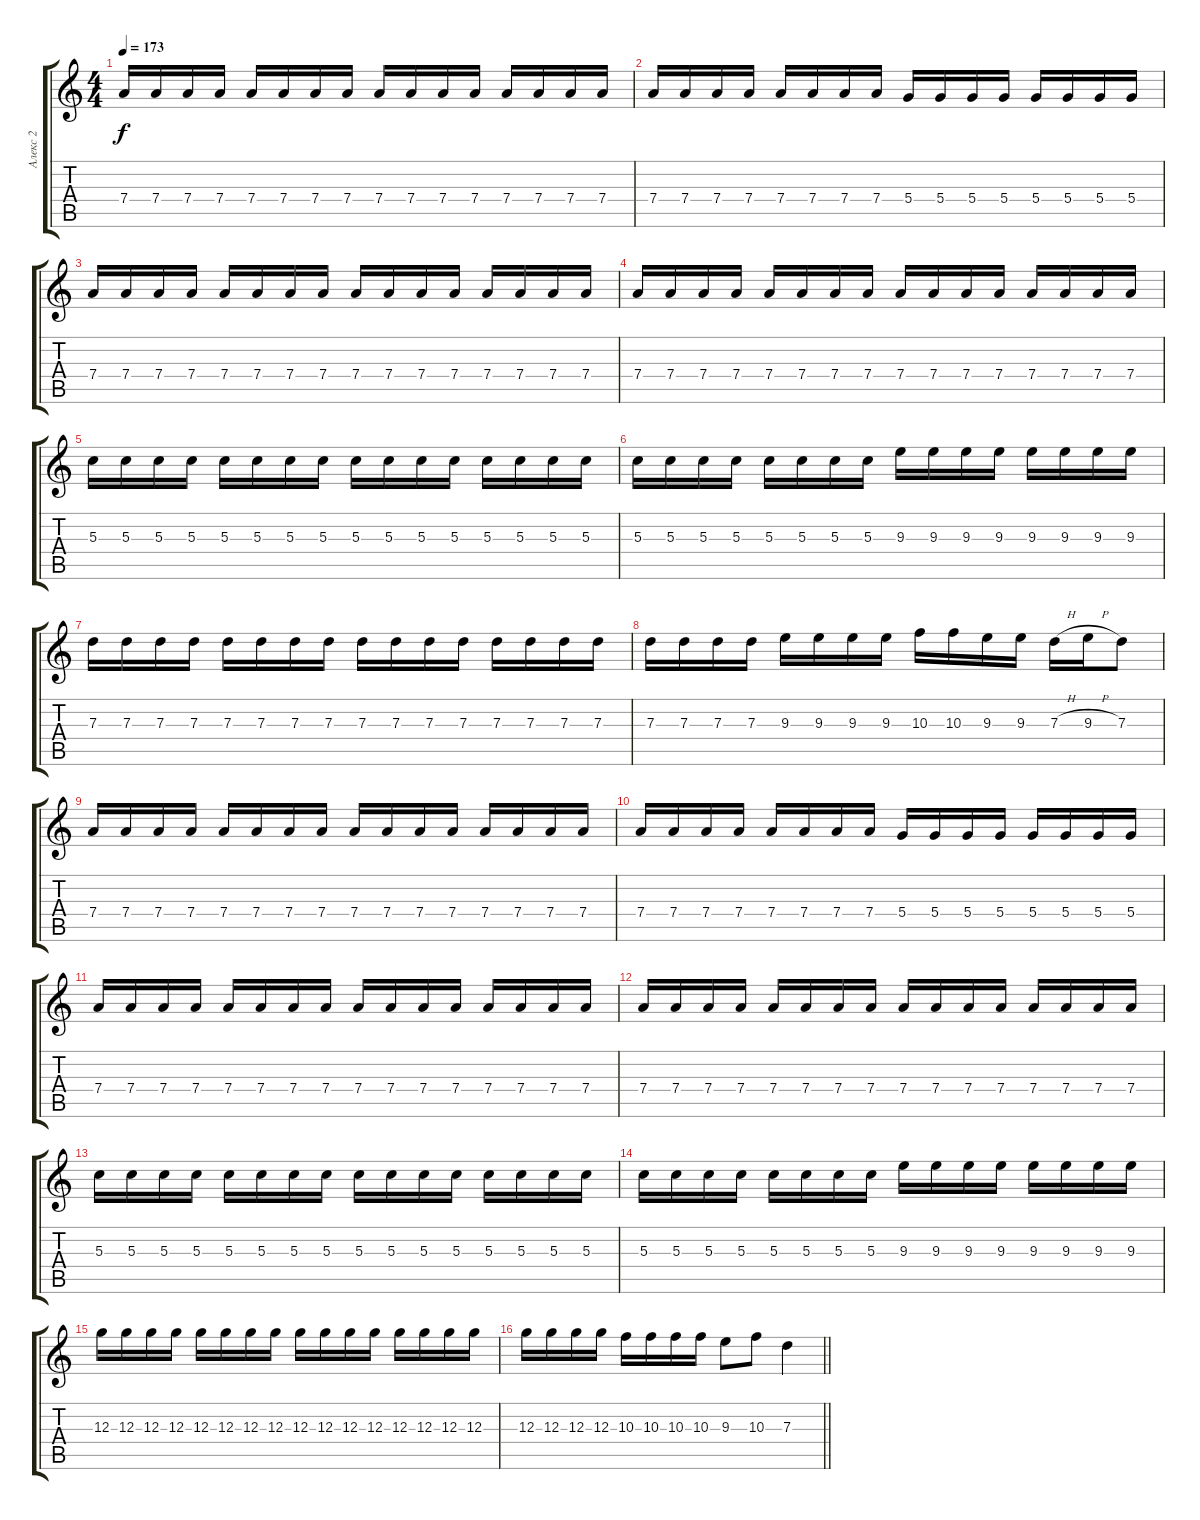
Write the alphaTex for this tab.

\track ("Алекс 2" "Алекс 2") {instrument distortionguitar}
\staff {score tabs}
\tuning (E4 B3 G3 D3 A2 E2) {hide}
\ts (4 4)
\tempo 173
\clef g2
\ks c
7.4.16{dy f} 7.4.16 7.4.16 7.4.16 7.4.16 7.4.16 7.4.16 7.4.16 7.4.16 7.4.16 7.4.16 7.4.16 7.4.16 7.4.16 7.4.16 7.4.16 |
7.4.16 7.4.16 7.4.16 7.4.16 7.4.16 7.4.16 7.4.16 7.4.16 5.4.16 5.4.16 5.4.16 5.4.16 5.4.16 5.4.16 5.4.16 5.4.16 |
7.4.16 7.4.16 7.4.16 7.4.16 7.4.16 7.4.16 7.4.16 7.4.16 7.4.16 7.4.16 7.4.16 7.4.16 7.4.16 7.4.16 7.4.16 7.4.16 |
7.4.16 7.4.16 7.4.16 7.4.16 7.4.16 7.4.16 7.4.16 7.4.16 7.4.16 7.4.16 7.4.16 7.4.16 7.4.16 7.4.16 7.4.16 7.4.16 |
5.3.16 5.3.16 5.3.16 5.3.16 5.3.16 5.3.16 5.3.16 5.3.16 5.3.16 5.3.16 5.3.16 5.3.16 5.3.16 5.3.16 5.3.16 5.3.16 |
5.3.16 5.3.16 5.3.16 5.3.16 5.3.16 5.3.16 5.3.16 5.3.16 9.3.16 9.3.16 9.3.16 9.3.16 9.3.16 9.3.16 9.3.16 9.3.16 |
7.3.16 7.3.16 7.3.16 7.3.16 7.3.16 7.3.16 7.3.16 7.3.16 7.3.16 7.3.16 7.3.16 7.3.16 7.3.16 7.3.16 7.3.16 7.3.16 |
7.3.16 7.3.16 7.3.16 7.3.16 9.3.16 9.3.16 9.3.16 9.3.16 10.3.16 10.3.16 9.3.16 9.3.16 7.3{h}.16 9.3{h}.16 7.3.8 |
7.4.16 7.4.16 7.4.16 7.4.16 7.4.16 7.4.16 7.4.16 7.4.16 7.4.16 7.4.16 7.4.16 7.4.16 7.4.16 7.4.16 7.4.16 7.4.16 |
7.4.16 7.4.16 7.4.16 7.4.16 7.4.16 7.4.16 7.4.16 7.4.16 5.4.16 5.4.16 5.4.16 5.4.16 5.4.16 5.4.16 5.4.16 5.4.16 |
7.4.16 7.4.16 7.4.16 7.4.16 7.4.16 7.4.16 7.4.16 7.4.16 7.4.16 7.4.16 7.4.16 7.4.16 7.4.16 7.4.16 7.4.16 7.4.16 |
7.4.16 7.4.16 7.4.16 7.4.16 7.4.16 7.4.16 7.4.16 7.4.16 7.4.16 7.4.16 7.4.16 7.4.16 7.4.16 7.4.16 7.4.16 7.4.16 |
5.3.16 5.3.16 5.3.16 5.3.16 5.3.16 5.3.16 5.3.16 5.3.16 5.3.16 5.3.16 5.3.16 5.3.16 5.3.16 5.3.16 5.3.16 5.3.16 |
5.3.16 5.3.16 5.3.16 5.3.16 5.3.16 5.3.16 5.3.16 5.3.16 9.3.16 9.3.16 9.3.16 9.3.16 9.3.16 9.3.16 9.3.16 9.3.16 |
12.3.16 12.3.16 12.3.16 12.3.16 12.3.16 12.3.16 12.3.16 12.3.16 12.3.16 12.3.16 12.3.16 12.3.16 12.3.16 12.3.16 12.3.16 12.3.16 |
\barLineRight lightlight
12.3.16 12.3.16 12.3.16 12.3.16 10.3.16 10.3.16 10.3.16 10.3.16 9.3.8 10.3.8 7.3.4
